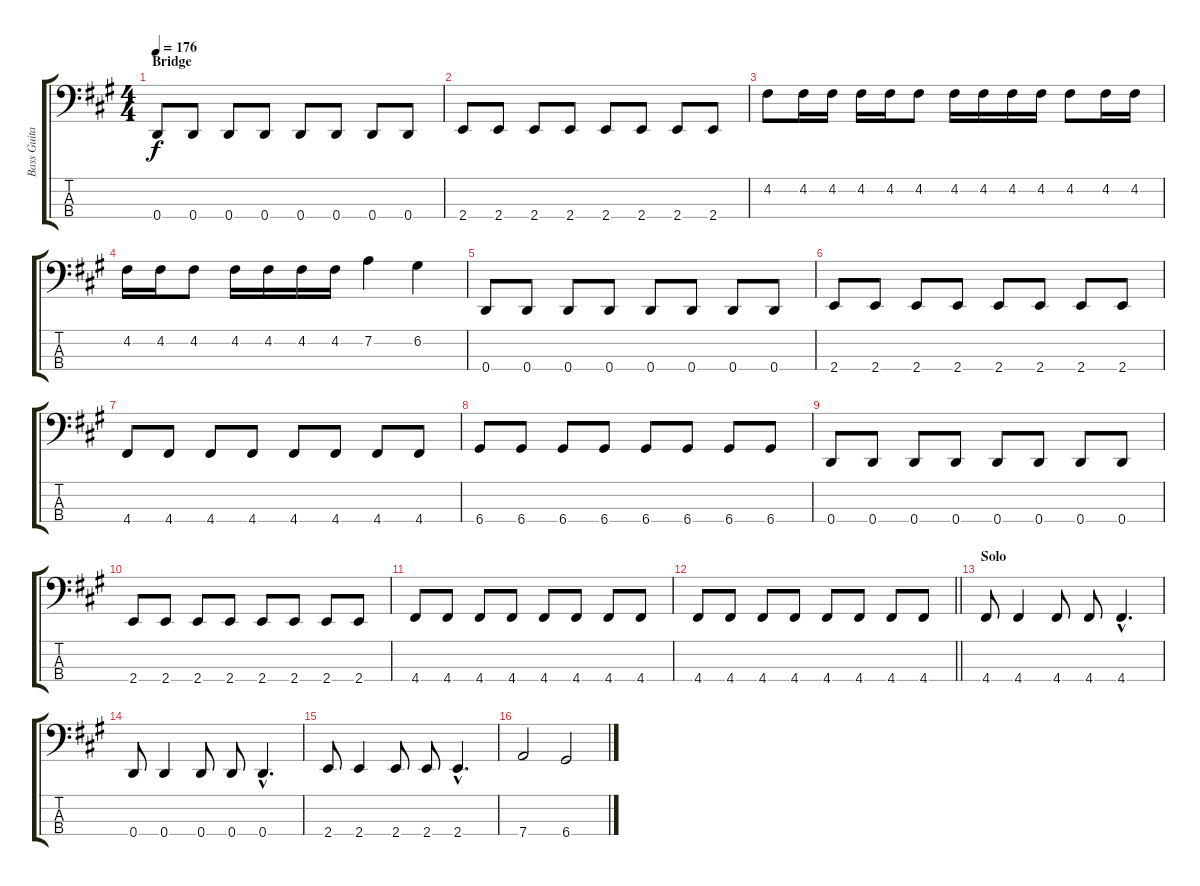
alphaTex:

\track ("Bass Guitar" "Bass Guita") {instrument electricbasspick}
\staff {score tabs}
\tuning (G2 D2 A1 D1) {hide}
\ts (4 4)
\section ("" "Bridge")
\tempo 176
\clef f4
\ks a
0.4.8{dy f} 0.4.8 0.4.8 0.4.8 0.4.8 0.4.8 0.4.8 0.4.8 |
2.4.8 2.4.8 2.4.8 2.4.8 2.4.8 2.4.8 2.4.8 2.4.8 |
4.2.8 4.2.16 4.2.16 4.2.16 4.2.16 4.2.8 4.2.16 4.2.16 4.2.16 4.2.16 4.2.8 4.2.16 4.2.16 |
4.2.16 4.2.16 4.2.8 4.2.16 4.2.16 4.2.16 4.2.16 7.2.4 6.2.4 |
0.4.8 0.4.8 0.4.8 0.4.8 0.4.8 0.4.8 0.4.8 0.4.8 |
2.4.8 2.4.8 2.4.8 2.4.8 2.4.8 2.4.8 2.4.8 2.4.8 |
4.4.8 4.4.8 4.4.8 4.4.8 4.4.8 4.4.8 4.4.8 4.4.8 |
6.4.8 6.4.8 6.4.8 6.4.8 6.4.8 6.4.8 6.4.8 6.4.8 |
0.4.8 0.4.8 0.4.8 0.4.8 0.4.8 0.4.8 0.4.8 0.4.8 |
2.4.8 2.4.8 2.4.8 2.4.8 2.4.8 2.4.8 2.4.8 2.4.8 |
4.4.8 4.4.8 4.4.8 4.4.8 4.4.8 4.4.8 4.4.8 4.4.8 |
\barLineRight lightlight
4.4.8 4.4.8 4.4.8 4.4.8 4.4.8 4.4.8 4.4.8 4.4.8 |
\section ("" "Solo")
4.4.8 4.4.4 4.4.8 4.4.8 4.4{hac}.4{d} |
0.4.8 0.4.4 0.4.8 0.4.8 0.4{hac}.4{d} |
2.4.8 2.4.4 2.4.8 2.4.8 2.4{hac}.4{d} |
7.4.2 6.4.2
